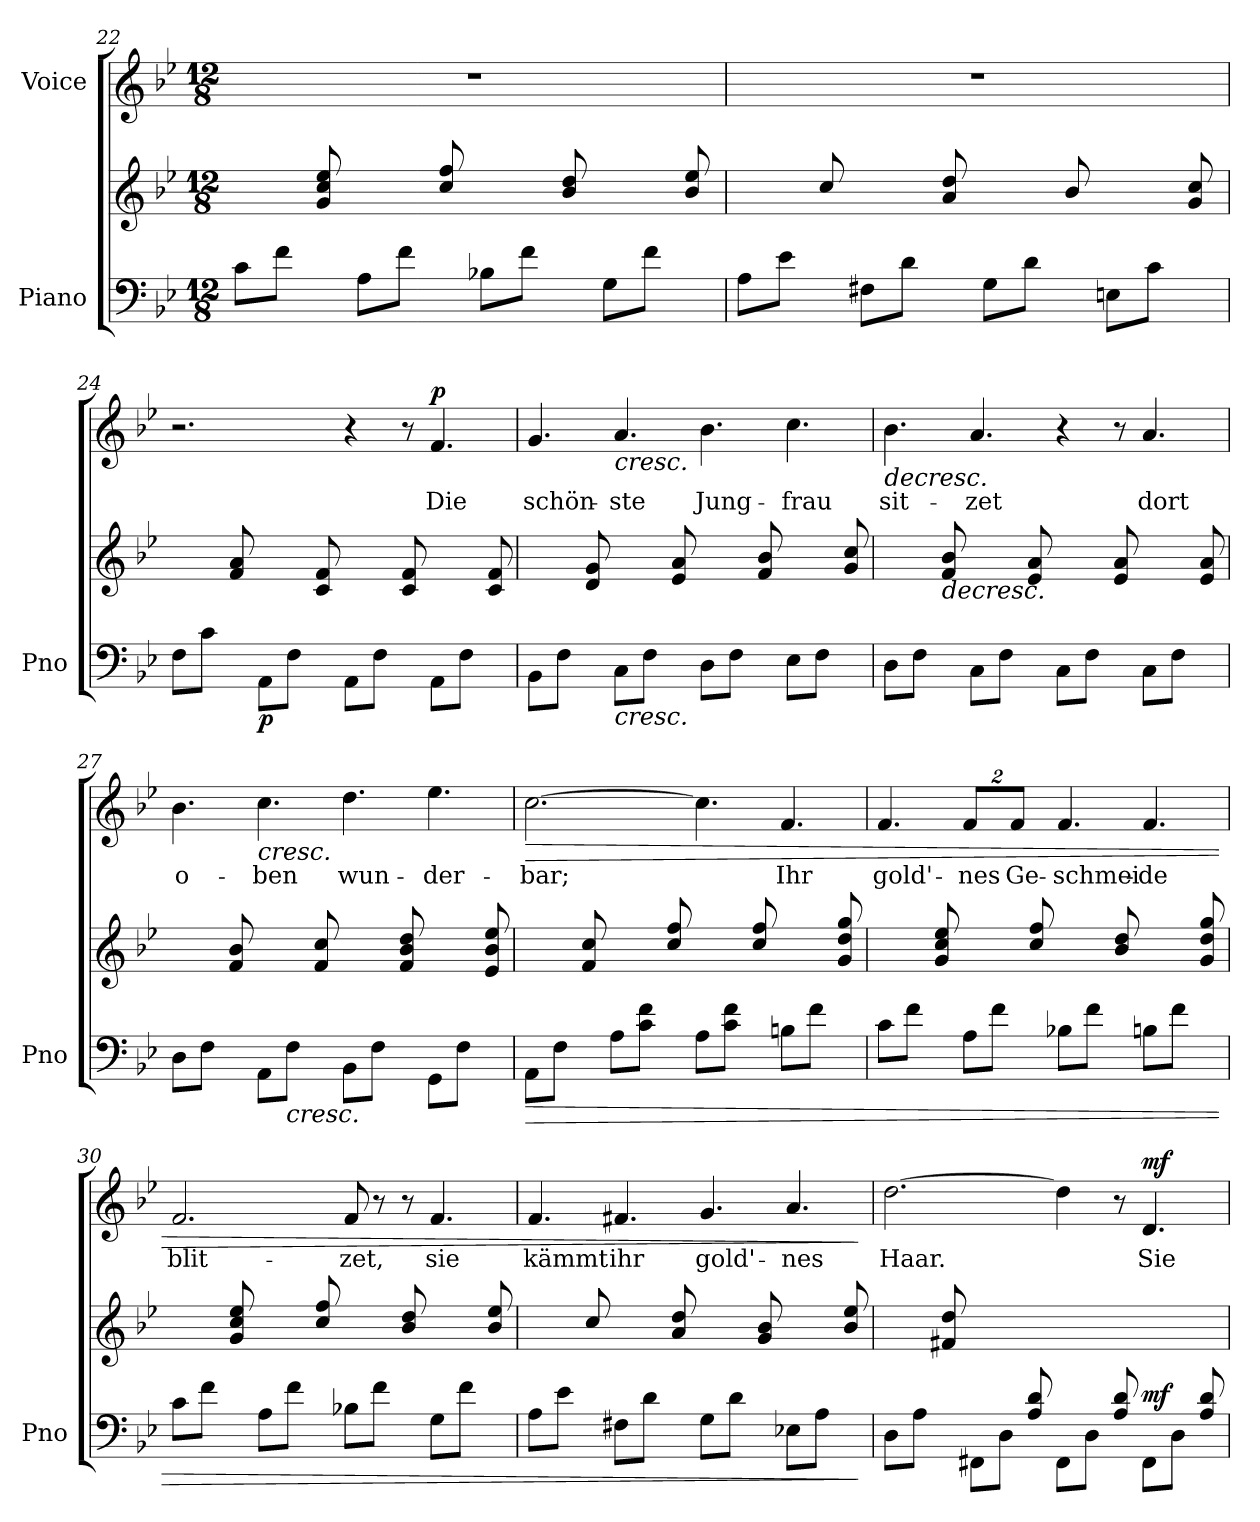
**kern	**kern	**dynam	**kern	**text	**dynam
*part2	*part2	*part2	*part1	*part1	*part1
*staff3	*staff2	*staff2/3	*staff1	*staff1	*staff1
*I"Piano	*	*	*I"Voice	*	*
*I'Pno	*	*	*	*	*
*clefF4	*clefG2	*	*clefG2	*	*
*k[b-e-]	*k[b-e-]	*	*k[b-e-]	*	*
*M12/8	*M12/8	*	*M12/8	*	*
=22	=22	=22	=22	=22	=22
*	*^	*	*	*	*
(>8c\L	1.ryy	4ryy	.	1.r	.	.
8f\J	.	.	.	.	.	.
8ryy	.	8g/ 8cc/ 8ee-/)	.	.	.	.
(>8A\L	.	4ryy	.	.	.	.
8f\J	.	.	.	.	.	.
8ryy	.	8cc/ 8ff/)	.	.	.	.
(>8B-X\L	.	4ryy	.	.	.	.
8f\J	.	.	.	.	.	.
8ryy	.	8b-/ 8dd/)	.	.	.	.
(>8G\L	.	4ryy	.	.	.	.
8f\J	.	.	.	.	.	.
8ryy	.	8b-/ 8ee-/)	.	.	.	.
=23	=23	=23	=23	=23	=23	=23
(>8A\L	1.ryy	4ryy	.	1.r	.	.
8e-\J	.	.	.	.	.	.
8ryy	.	8cc/)	.	.	.	.
(>8F#X\L	.	4ryy	.	.	.	.
8d\J	.	.	.	.	.	.
8ryy	.	8a/ 8dd/)	.	.	.	.
(>8G\L	.	4ryy	.	.	.	.
8d\J	.	.	.	.	.	.
8ryy	.	8b-/)	.	.	.	.
(>8En\L	.	4ryy	.	.	.	.
8c\J	.	.	.	.	.	.
8ryy	.	8g/ 8cc/)	.	.	.	.
!!LO:PB:g=z
=24	=24	=24	=24	=24	=24	=24
(>8F\L	1.ryy	4ryy	.	2.r	.	.
8c\J	.	.	.	.	.	.
8ryy	.	8f/ 8a/)	.	.	.	.
!	!	!	!LO:DY:b=2	!	!	!
(>8AA\L	.	4ryy	p	.	.	.
8F\J	.	.	.	.	.	.
8ryy	.	8c/ 8f/)	.	.	.	.
(>8AA\L	.	4ryy	.	4r	.	.
8F\J	.	.	.	.	.	.
8ryy	.	8c/ 8f/)	.	8r	.	.
!	!	!	!	!	!LO:LY:b	!LO:DY:b
(>8AA\L	.	4ryy	.	4.f/	Die	p
8F\J	.	.	.	.	.	.
8ryy	.	8c/ 8f/)	.	.	.	.
=25	=25	=25	=25	=25	=25	=25
!	!	!	!	!	!LO:LY:b	!
(>8BB-\L	1.ryy	4ryy	.	4.g/	schön-	.
8F\J	.	.	.	.	.	.
8ryy	.	8d/ 8g/)	.	.	.	.
!	!	!	!LO:HP:b=2	!	!LO:LY:b	!LO:HP:b
(>8C\L	.	4ryy	<	4.a/	-ste	<
8F\J	.	.	.	.	.	.
8ryy	.	8e-/ 8a/)	.	.	.	.
!	!	!	!	!	!LO:LY:b	!
(>8D\L	.	4ryy	.	4.b-\	Jung-	.
8F\J	.	.	.	.	.	.
8ryy	.	8f/ 8b-/)	.	.	.	.
!	!	!	!	!	!LO:LY:b	!
(>8E-\L	.	4ryy	.	4.cc\	-frau	.
8F\J	.	.	.	.	.	.
8ryy	.	8g/ 8cc/)	.	.	.	.
=26	=26	=26	=26	=26	=26	=26
!	!	!	!	!	!LO:LY:b	!LO:HP:b
(>8D\L	1.ryy	4ryy	.	4.b-\	sit-	>
8F\J	.	.	.	.	.	.
!	!	!	!LO:HP:b	!	!	!
8ryy	.	8f/ 8b-/)	>	.	.	.
!	!	!	!	!	!LO:LY:b	!
(>8C\L	.	4ryy	.	4.a/	-zet	.
8F\J	.	.	.	.	.	.
8ryy	.	8e-/ 8a/)	.	.	.	.
(>8C\L	.	4ryy	[	4r	.	[
8F\J	.	.	.	.	.	.
8ryy	.	8e-/ 8a/)	.	8r	.	.
!	!	!	!	!	!LO:LY:b	!
(>8C\L	.	4ryy	.	4.a/	dort	.
8F\J	.	.	.	.	.	.
8ryy	.	8e-/ 8a/)	.	.	.	.
!!LO:LB:g=z
=27	=27	=27	=27	=27	=27	=27
!	!	!	!	!	!LO:LY:b	!
(>8D\L	1.ryy	4ryy	.	4.b-\	o-	.
8F\J	.	.	.	.	.	.
8ryy	.	8f/ 8b-/)	.	.	.	.
!	!	!	!	!	!LO:LY:b	!LO:HP:b
(>8AA\L	.	4ryy	.	4.cc\	-ben	<
!	!	!	!LO:HP:b=2	!	!	!
8F\J	.	.	<	.	.	.
8ryy	.	8f/ 8cc/)	.	.	.	.
!	!	!	!	!	!LO:LY:b	!
(>(>8BB-\L	.	4ryy	.	4.dd\	wun-	.
8F\J	.	.	.	.	.	.
8ryy	.	8f/ 8b-/ 8dd/))	.	.	.	.
!	!	!	!	!	!LO:LY:b	!
(>(>8GG\L	.	4ryy	.	4.ee-\	-der-	.
8F\J	.	.	.	.	.	.
8ryy	.	8e-/ 8b-/ 8ee-/))	.	.	.	.
*	*v	*v	*	*	*	*
.	.	]	.	.	]
=28	=28	=28	=28	=28	=28
!	!	!LO:HP:b=2	!	!LO:LY:b	!LO:HP:b
*	*^	*	*	*	*
(>8AA\L	1.ryy	4ryy	>	[2.cc\	-bar;	>
8F\J	.	.	.	.	.	.
8ryy	.	8f/ 8cc/)	.	.	.	.
(>8A\L	.	4ryy	.	.	.	.
8c\ 8f\J	.	.	.	.	.	.
8ryy	.	8cc/ 8ff/)	.	.	.	.
(>8A\L	.	4ryy	[	4.cc\]	.	[
8c\ 8f\J	.	.	.	.	.	.
8ryy	.	8cc/ 8ff/)	.	.	.	.
!	!	!	!	!	!LO:LY:b	!
(>8Bn\L	.	4ryy	.	4.f/	Ihr	.
8f\J	.	.	.	.	.	.
8ryy	.	8g/ 8dd/ 8gg/)	.	.	.	.
=29	=29	=29	=29	=29	=29	=29
!	!	!	!	!	!LO:LY:b	!
(>8c\L	1.ryy	4ryy	.	4.f/	gold'-	.
8f\J	.	.	.	.	.	.
8ryy	.	8g/ 8cc/ 8ee-/)	.	.	.	.
!	!	!	!	!	!LO:LY:b	!
(>8A\L	.	4ryy	.	16%3f/L	nes	.
8f\J	.	.	.	.	.	.
!	!	!	!	!	!LO:LY:b	!
.	.	.	.	16%3f/J	Ge-	.
8ryy	.	8cc/ 8ff/)	.	.	.	.
!	!	!	!	!	!LO:LY:b	!
(>8B-X\L	.	4ryy	.	4.f/	-schmei-	.
8f\J	.	.	.	.	.	.
8ryy	.	8b-/ 8dd/)	.	.	.	.
!	!	!	!	!	!LO:LY:b	!
(>8Bn\L	.	4ryy	.	4.f/	-de	.
8f\J	.	.	.	.	.	.
8ryy	.	8g/ 8dd/ 8gg/)	.	.	.	.
!!LO:LB:g=z
=30	=30	=30	=30	=30	=30	=30
!	!	!	!	!	!LO:LY:b	!
(>8c\L	1.ryy	4ryy	.	2.f/	blit-	.
8f\J	.	.	.	.	.	.
8ryy	.	8g/ 8cc/ 8ee-/)	.	.	.	.
(>8A\L	.	4ryy	.	.	.	.
8f\J	.	.	.	.	.	.
8ryy	.	8cc/ 8ff/)	.	.	.	.
!	!	!	!	!	!LO:LY:b	!
(>8B-X\L	.	4ryy	.	8f/	-zet,	.
8f\J	.	.	.	8r	.	.
8ryy	.	8b-/ 8dd/)	.	8r	.	.
!	!	!	!	!	!LO:LY:b	!
(>8G\L	.	4ryy	.	4.f/	sie	.
8f\J	.	.	.	.	.	.
8ryy	.	8b-/ 8ee-/)	.	.	.	.
=31	=31	=31	=31	=31	=31	=31
!	!	!	!	!	!LO:LY:b	!
(>8A\L	1.ryy	4ryy	.	4.f/	kämmt	.
8e-\J	.	.	.	.	.	.
8ryy	.	8cc/)	.	.	.	.
!	!	!	!	!	!LO:LY:b	!
(>8F#X\L	.	4ryy	.	4.f#X/	ihr	.
8d\J	.	.	.	.	.	.
8ryy	.	8a/ 8dd/)	.	.	.	.
!	!	!	!	!	!LO:LY:b	!
(>8G\L	.	4ryy	.	4.g/	gold'-	.
8d\J	.	.	.	.	.	.
8ryy	.	8g/ 8b-/)	.	.	.	.
!	!	!	!	!	!LO:LY:b	!
(>8E-X\L	.	4ryy	.	4.a/	-nes	.
8A\J	.	.	.	.	.	.
8ryy	.	8b-/ 8ee-/)	.	.	.	.
*	*v	*v	*	*	*	*
.	.	]	.	.	]
=32	=32	=32	=32	=32	=32
*	*^	*	*	*	*
!	!	!	!	!	!LO:LY:b	!
(>8D\L	1.ryy	4ryy	.	[2.dd\	Haar.	.
8A\J	.	.	.	.	.	.
8ryy	.	8f#X/ 8dd/)	.	.	.	.
8FF#X\L	.	1ryy	.	.	.	.
8D\J	.	.	.	.	.	.
8A/ 8d/	.	.	.	.	.	.
8FF#\L	.	.	.	4dd\]	.	.
8D\J	.	.	.	.	.	.
8A/ 8d/	.	.	.	8r	.	.
!	!	!	!LO:DY:a=2	!	!LO:LY:b	!LO:DY:b
8FF#\L	.	.	mf	4.d/	Sie	mf
8D\J	.	.	.	.	.	.
8A/ 8d/	.	8ryy	.	.	.	.
*	*v	*v	*	*	*	*
=	=	=	=	=	=
*-	*-	*-	*-	*-	*-
